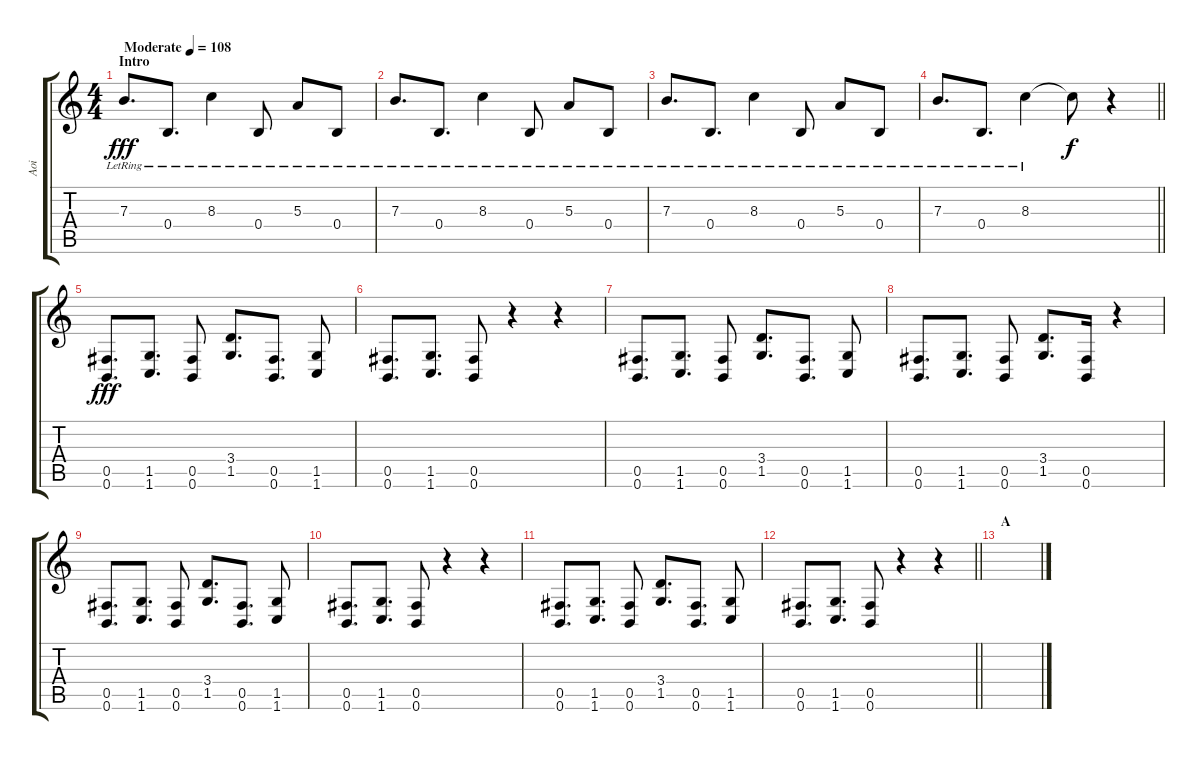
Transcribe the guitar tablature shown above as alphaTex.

\track ("Aoi" "Aoi") {instrument overdrivenguitar}
\staff {score tabs}
\tuning (Db4 Ab3 E3 B2 Gb2 B1) {hide}
\ts (4 4)
\section ("" "Intro")
\tempo (108 "Moderate")
\clef g2
\ks c
7.3{lr}.8{d dy fff volume 16 balance 8 instrument electricguitarclean} 0.4{lr}.8{d} 8.3{lr}.4 0.4{lr}.8 5.3{lr}.8 0.4{lr}.8 |
7.3{lr}.8{d} 0.4{lr}.8{d} 8.3{lr}.4 0.4{lr}.8 5.3{lr}.8 0.4{lr}.8 |
7.3{lr}.8{d} 0.4{lr}.8{d} 8.3{lr}.4 0.4{lr}.8 5.3{lr}.8 0.4{lr}.8 |
\barLineRight lightlight
7.3{lr}.8{d} 0.4{lr}.8{d} 8.3{lr}.4 8.3{t}.8{dy f} r.4 |
(0.5 0.6).8{d dy fff volume 16 balance 0 instrument overdrivenguitar} (1.5 1.6).8{d} (0.5 0.6).8 (3.4 1.5).8{d} (0.5 0.6).8{d} (1.5 1.6).8 |
(0.5 0.6).8{d} (1.5 1.6).8{d} (0.5 0.6).8 r.4 r.4 |
(0.5 0.6).8{d} (1.5 1.6).8{d} (0.5 0.6).8 (3.4 1.5).8{d} (0.5 0.6).8{d} (1.5 1.6).8 |
(0.5 0.6).8{d} (1.5 1.6).8{d} (0.5 0.6).8 (3.4 1.5).8{d} (0.5 0.6).16 r.4 |
(0.5 0.6).8{d} (1.5 1.6).8{d} (0.5 0.6).8 (3.4 1.5).8{d} (0.5 0.6).8{d} (1.5 1.6).8 |
(0.5 0.6).8{d} (1.5 1.6).8{d} (0.5 0.6).8 r.4 r.4 |
(0.5 0.6).8{d} (1.5 1.6).8{d} (0.5 0.6).8 (3.4 1.5).8{d} (0.5 0.6).8{d} (1.5 1.6).8 |
\barLineRight lightlight
(0.5 0.6).8{d} (1.5 1.6).8{d} (0.5 0.6).8 r.4 r.4 |
\section ("" "A")
